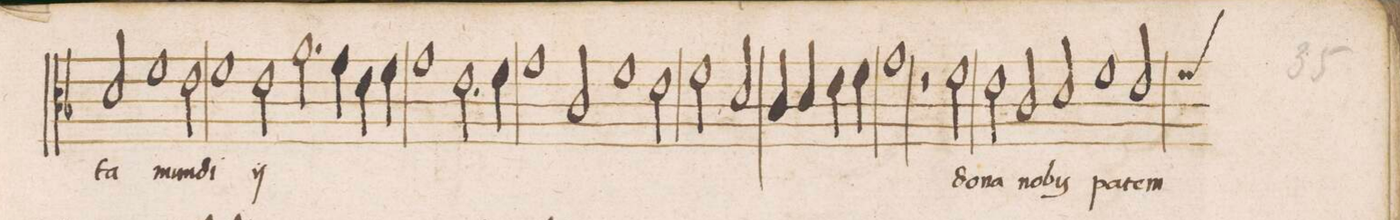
**kern	**text
*I"ALTVS	*
*clefC3	*
*k[b-]	*
*met(c|)	*
*M2/1	*
2d/	-ta
[2f\	mun-
=39	=39
2f\]	.
2e\	.
1f	-di
=40	=40
2e\	ÿ
2.a\	.
4g\	.
4e\	.
4f\	.
=41	=41
1g	.
2.e\	.
4f\	.
=42	=42
1g	.
2c/	.
[2f\	.
=43	=43
2f\]	.
2e\	.
2f\	.
2d/	.
=44	=44
4c/	.
4d/	.
4e\	.
4f\	.
1g	.
=45	=45
2r	.
2f\	do-
2e\	-na
2c/	no-
=46	=46
2d/	-bis
1f	pa-
*custos:f	*
2e/	-tem
=47	=47
*-	*-
